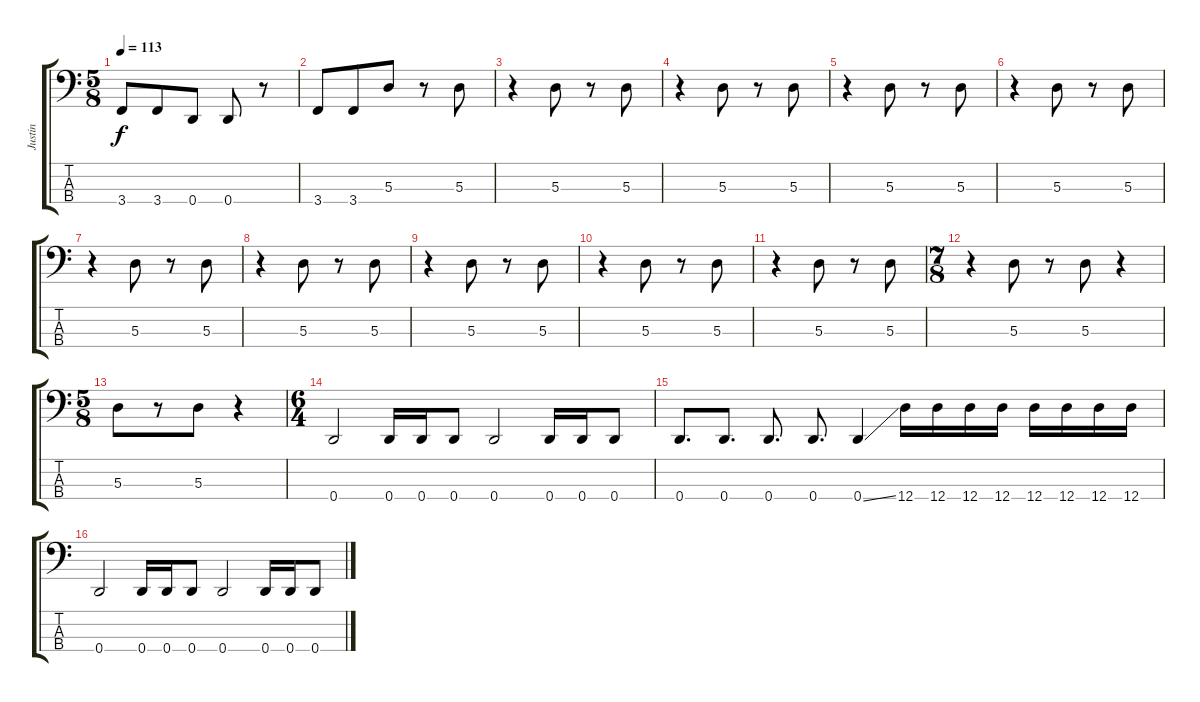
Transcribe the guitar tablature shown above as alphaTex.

\track ("Justin" "Justin") {instrument electricbassfinger}
\staff {score tabs}
\tuning (G2 D2 A1 D1) {hide}
\ts (5 8)
\tempo 113
\clef f4
\ks c
3.4.8{dy f} 3.4.8 0.4.8 0.4.8 r.8 |
3.4.8 3.4.8 5.3.8 r.8 5.3.8 |
r.4 5.3.8 r.8 5.3.8 |
r.4 5.3.8 r.8 5.3.8 |
r.4 5.3.8 r.8 5.3.8 |
r.4 5.3.8 r.8 5.3.8 |
r.4 5.3.8 r.8 5.3.8 |
r.4 5.3.8 r.8 5.3.8 |
r.4 5.3.8 r.8 5.3.8 |
r.4 5.3.8 r.8 5.3.8 |
r.4 5.3.8 r.8 5.3.8 |
\ts (7 8)
r.4 5.3.8 r.8 5.3.8 r.4 |
\ts (5 8)
5.3.8 r.8 5.3.8 r.4 |
\ts (6 4)
0.4.2 0.4.16 0.4.16 0.4.8 0.4.2 0.4.16 0.4.16 0.4.8 |
0.4.8{d} 0.4.8{d} 0.4.8{d} 0.4.8{d} 0.4{ss}.4 12.4.16 12.4.16 12.4.16 12.4.16 12.4.16 12.4.16 12.4.16 12.4.16 |
0.4.2 0.4.16 0.4.16 0.4.8 0.4.2 0.4.16 0.4.16 0.4.8
